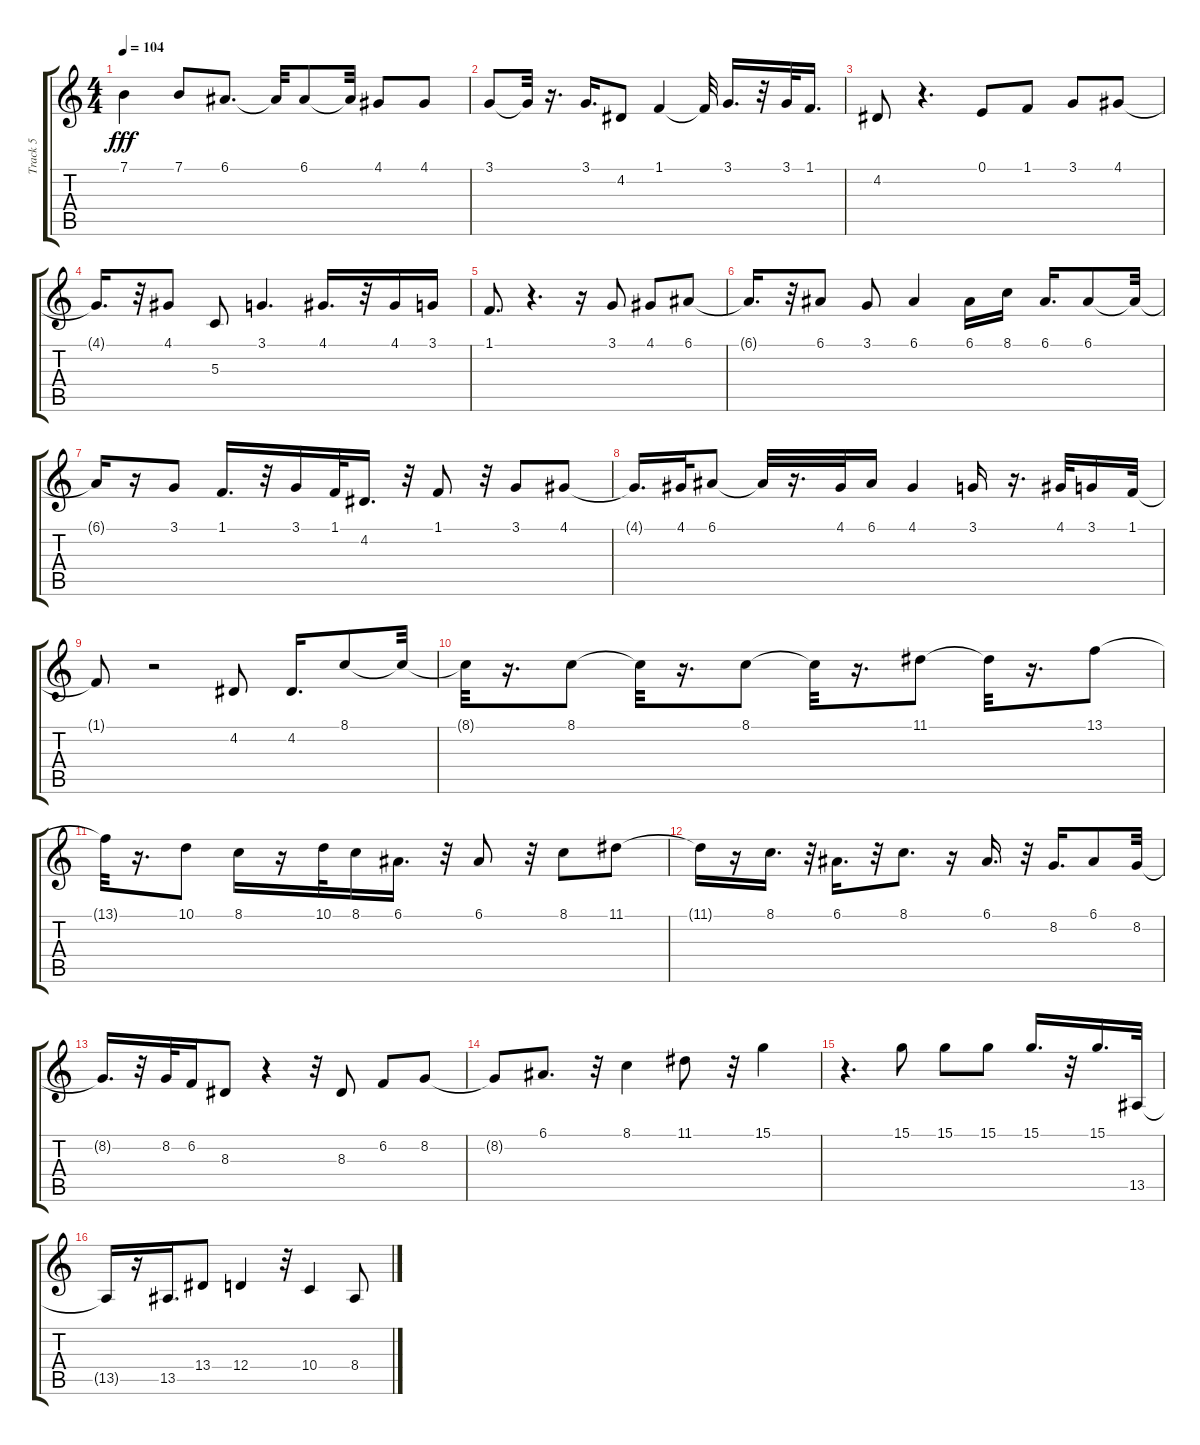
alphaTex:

\track ("Track 5" "Track 5") {solo instrument tenorsax}
\staff {score tabs}
\tuning (E4 B3 G3 D3 A2 E2) {hide}
\ts (4 4)
\tempo 104
\clef g2
\ks c
7.1{t}.4{dy fff} 7.1.8 6.1.8{d} 6.1{t}.32 6.1.8 6.1{t}.32 4.1.8 4.1.8 |
3.1.8 3.1{t}.32 r.16{d} 3.1.16{d} 4.2.8 1.1.4 1.1{t}.32 3.1.16{d} r.32 3.1.32 1.1.16{d} |
4.2.8 r.4{d} 0.1.8 1.1.8 3.1.8 4.1.8 |
4.1{t}.16{d} r.32 4.1.8 5.3.8 3.1.4{d} 4.1.16{d} r.32 4.1.16 3.1.16 |
1.1.8{d} r.4{d} r.16 3.1.8 4.1.8 6.1.8 |
6.1{t}.16{d} r.32 6.1.8 3.1.8 6.1.4 6.1.16 8.1.16 6.1.16{d} 6.1.8 6.1{t}.32 |
6.1{t}.16 r.16 3.1.8 1.1.16{d} r.32 3.1.16 1.1.32 4.2.16{d} r.32 1.1.8 r.32 3.1.8 4.1.8 |
4.1{t}.16{d} 4.1.32 6.1.8 6.1{t}.32 r.16{d} 4.1.32 6.1.16 4.1.4 3.1.16 r.16{d} 4.1.32 3.1.16 1.1.32 |
1.1{t}.8 r.2 4.2.8 4.2.16{d} 8.1.8 8.1{t}.32 |
8.1{t}.32 r.16{d} 8.1.8 8.1{t}.32 r.16{d} 8.1.8 8.1{t}.32 r.16{d} 11.1.8 11.1{t}.32 r.16{d} 13.1.8 |
13.1{t}.32 r.16{d} 10.1.8 8.1.16 r.16 10.1.32 8.1.16 6.1.16{d} r.32 6.1.8 r.32 8.1.8 11.1.8 |
11.1{t}.16 r.16 8.1.16{d} r.32 6.1.16{d} r.32 8.1.8{d} r.16 6.1.16{d} r.32 8.2.16{d} 6.1.8 8.2.32 |
8.2{t}.16{d} r.32 8.2.32 6.2.16 8.3.8 r.4 r.32 8.3.8 6.2.8 8.2.8 |
8.2{t}.8 6.1.8{d} r.32 8.1.4 11.1.8 r.32 15.1.4 |
r.4{d} 15.1.8 15.1.8 15.1.8 15.1.16{d} r.32 15.1.16{d} 13.5.32 |
13.5{t}.16 r.16 13.5.16{d} 13.4.8 12.4.4 r.32 10.4.4 8.4.8
